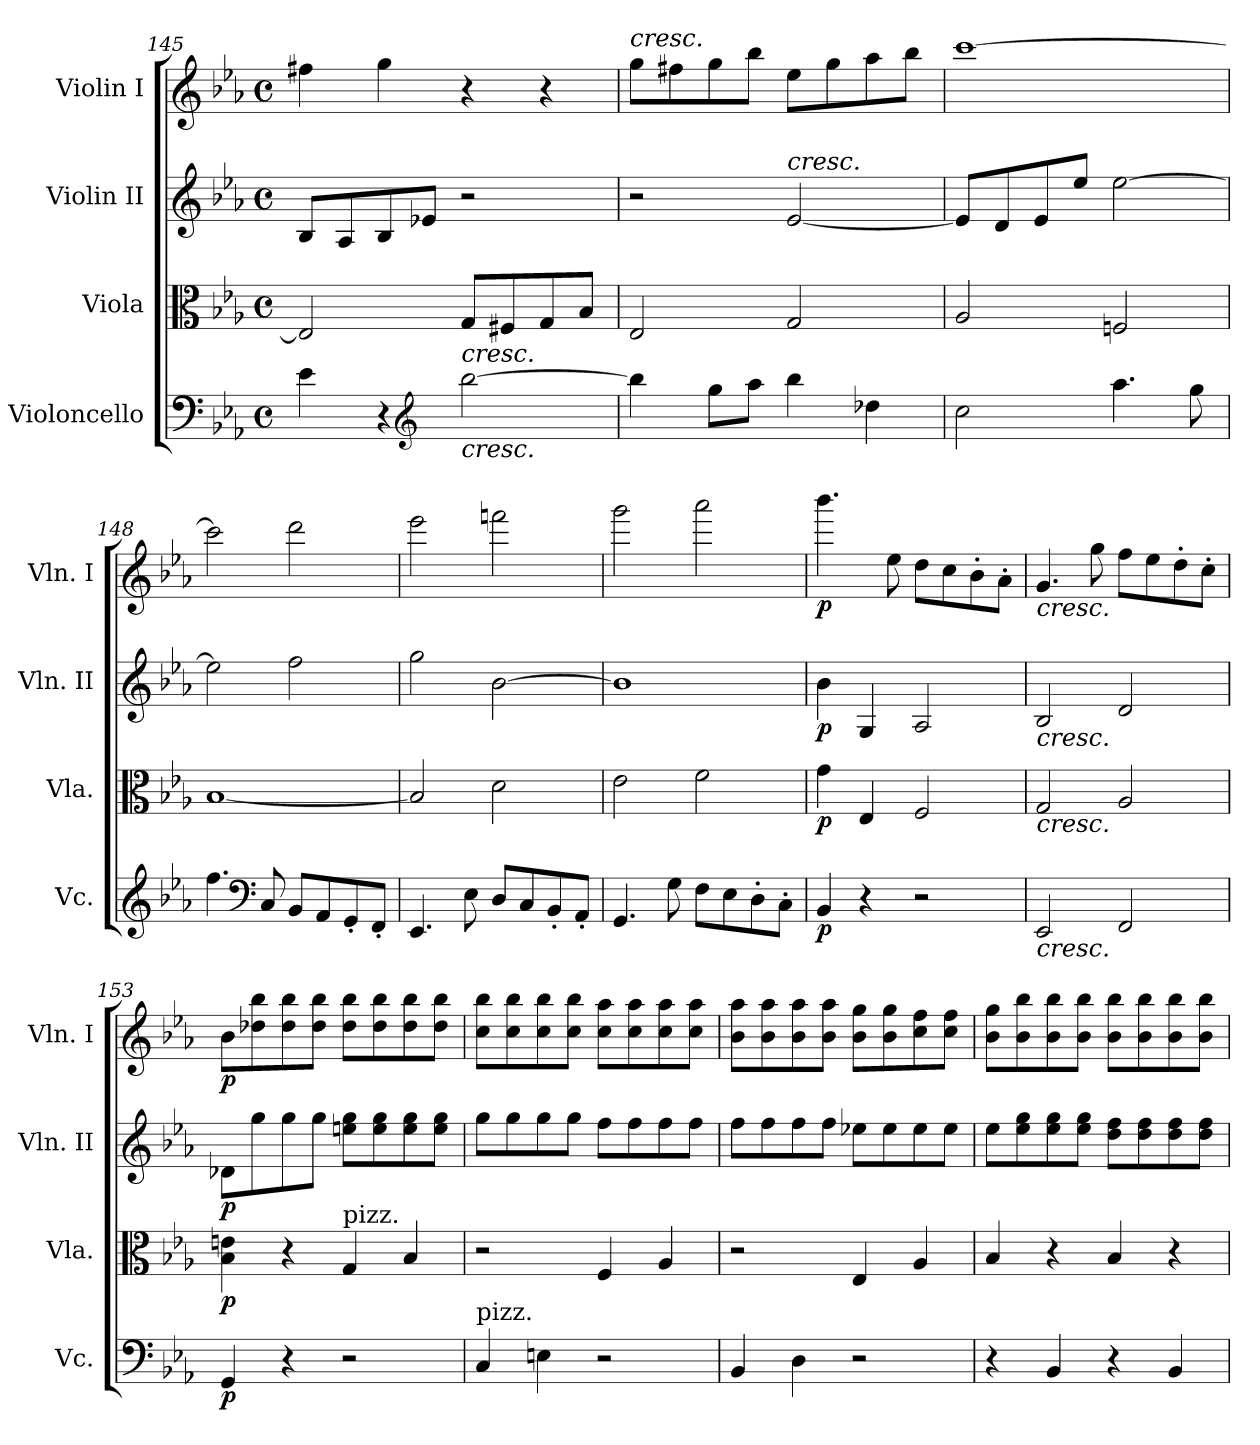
**kern	**dynam	**kern	**dynam	**kern	**dynam	**kern	**dynam
*part4	*part4	*part3	*part3	*part2	*part2	*part1	*part1
*staff4	*staff4	*staff3	*staff3	*staff2	*staff2	*staff1	*staff1
*I"Violoncello	*	*I"Viola	*	*I"Violin II	*	*I"Violin I	*
*I'Vc.	*	*I'Vla.	*	*I'Vln. II	*	*I'Vln. I	*
*clefF4	*	*clefC3	*	*clefG2	*	*clefG2	*
*k[b-e-a-]	*	*k[b-e-a-]	*	*k[b-e-a-]	*	*k[b-e-a-]	*
*E-:	*	*E-:	*	*E-:	*	*E-:	*
*M4/4	*	*M4/4	*	*M4/4	*	*M4/4	*
*met(c)	*	*met(c)	*	*met(c)	*	*met(c)	*
=145	=145	=145	=145	=145	=145	=145	=145
4e-\	.	2E-/]	.	8B-/L	.	4ff#X\	.
.	.	.	.	8A-/	.	.	.
4r	.	.	.	8B-/	.	4gg\	.
*clefG2	*	*	*	*	*	*	*
.	.	.	.	8e-X/J	.	.	.
!	!	!LO:TX:b:i:t=cresc.	!	!	!	!	!
!LO:TX:b:i:t=cresc.	!	!	!	!	!	!	!
[2bb-\	.	8G/L	.	2r	.	4r	.
.	.	8F#X/	.	.	.	.	.
.	.	8G/	.	.	.	4r	.
.	.	8B-/J	.	.	.	.	.
=146	=146	=146	=146	=146	=146	=146	=146
!	!	!	!	!	!	!LO:TX:a:i:t=cresc.	!
4bb-\]	.	2E-/	.	2r	.	8gg\L	.
.	.	.	.	.	.	8ff#X\	.
8gg\L	.	.	.	.	.	8gg\	.
8aa-\J	.	.	.	.	.	8bb-\J	.
!	!	!	!	!LO:TX:a:i:t=cresc.	!	!	!
4bb-\	.	2G/	.	[2e-/	.	8ee-\L	.
.	.	.	.	.	.	8gg\	.
4dd-X\	.	.	.	.	.	8aa-\	.
.	.	.	.	.	.	8bb-\J	.
!!LO:PB:g=z
=147	=147	=147	=147	=147	=147	=147	=147
2cc\	.	2A-/	.	8e-/L]	.	[1ccc	.
.	.	.	.	8d/	.	.	.
.	.	.	.	8e-/	.	.	.
.	.	.	.	8ee-/J	.	.	.
4.aa-\	.	2Fn/	.	[2ee-\	.	.	.
8gg\	.	.	.	.	.	.	.
=148	=148	=148	=148	=148	=148	=148	=148
4.ff\	.	[1B-	.	2ee-\]	.	2ccc\]	.
*clefF4	*	*	*	*	*	*	*
8C/	.	.	.	.	.	.	.
8BB-/L	.	.	.	2ff\	.	2ddd\	.
8AA-/	.	.	.	.	.	.	.
8GG'/	.	.	.	.	.	.	.
8FF'/J	.	.	.	.	.	.	.
=149	=149	=149	=149	=149	=149	=149	=149
4.EE-/	.	2B-/]	.	2gg\	.	2eee-\	.
8E-\	.	.	.	.	.	.	.
8D/L	.	2d\	.	[2b-\	.	2fffn\	.
8C/	.	.	.	.	.	.	.
8BB-'/	.	.	.	.	.	.	.
8AA-'/J	.	.	.	.	.	.	.
=150	=150	=150	=150	=150	=150	=150	=150
4.GG/	.	2e-\	.	1b-]	.	2ggg\	.
8G\	.	.	.	.	.	.	.
8F\L	.	2f\	.	.	.	2aaa-\	.
8E-\	.	.	.	.	.	.	.
8D'\	.	.	.	.	.	.	.
8C'\J	.	.	.	.	.	.	.
=151	=151	=151	=151	=151	=151	=151	=151
!	!LO:DY:b	!	!LO:DY:b	!	!LO:DY:b	!	!LO:DY:b
4BB-/	p	4g\	p	4b-\	p	4.bbb-\	p
4r	.	4E-/	.	4G/	.	.	.
.	.	.	.	.	.	8ee-\	.
2r	.	2F/	.	2A-/	.	8dd\L	.
.	.	.	.	.	.	8cc\	.
.	.	.	.	.	.	8b-'\	.
.	.	.	.	.	.	8a-'\J	.
!!LO:LB:g=z
=152	=152	=152	=152	=152	=152	=152	=152
!	!	!	!	!	!	!LO:TX:b:i:t=cresc.	!
!	!	!	!	!LO:TX:b:i:t=cresc.	!	!	!
!	!	!LO:TX:b:i:t=cresc.	!	!	!	!	!
!LO:TX:b:i:t=cresc.	!	!	!	!	!	!	!
2EE-/	.	2G/	.	2B-/	.	4.g/	.
.	.	.	.	.	.	8gg\	.
2FF/	.	2A-/	.	2d/	.	8ff\L	.
.	.	.	.	.	.	8ee-\	.
.	.	.	.	.	.	8dd'\	.
.	.	.	.	.	.	8cc'\J	.
=153	=153	=153	=153	=153	=153	=153	=153
!	!LO:DY:b	!	!LO:DY:b	!	!LO:DY:b	!	!LO:DY:b
4GG/	p	4B-\ 4en\	p	8d-X\L	p	8b-\L	p
.	.	.	.	8gg\	.	8dd-X\ 8bb-\	.
4r	.	4r	.	8gg\	.	8dd-\ 8bb-\	.
.	.	.	.	8gg\J	.	8dd-\ 8bb-\J	.
!	!	!LO:TX:a:t=pizz.	!	!	!	!	!
2r	.	4G/	.	8een\ 8gg\L	.	8dd-\ 8bb-\L	.
.	.	.	.	8ee\ 8gg\	.	8dd-\ 8bb-\	.
.	.	4B-/	.	8ee\ 8gg\	.	8dd-\ 8bb-\	.
.	.	.	.	8ee\ 8gg\J	.	8dd-\ 8bb-\J	.
=154	=154	=154	=154	=154	=154	=154	=154
!LO:TX:a:t=pizz.	!	!	!	!	!	!	!
4C/	.	2r	.	8gg\L	.	8cc\ 8bb-\L	.
.	.	.	.	8gg\	.	8cc\ 8bb-\	.
4En\	.	.	.	8gg\	.	8cc\ 8bb-\	.
.	.	.	.	8gg\J	.	8cc\ 8bb-\J	.
2r	.	4F/	.	8ff\L	.	8cc\ 8aa-\L	.
.	.	.	.	8ff\	.	8cc\ 8aa-\	.
.	.	4A-/	.	8ff\	.	8cc\ 8aa-\	.
.	.	.	.	8ff\J	.	8cc\ 8aa-\J	.
=155	=155	=155	=155	=155	=155	=155	=155
4BB-/	.	2r	.	8ff\L	.	8b-\ 8aa-\L	.
.	.	.	.	8ff\	.	8b-\ 8aa-\	.
4D\	.	.	.	8ff\	.	8b-\ 8aa-\	.
.	.	.	.	8ff\J	.	8b-\ 8aa-\J	.
2r	.	4E-/	.	8ee-X\L	.	8b-\ 8gg\L	.
.	.	.	.	8ee-\	.	8b-\ 8gg\	.
.	.	4A-/	.	8ee-\	.	8cc\ 8ff\	.
.	.	.	.	8ee-\J	.	8cc\ 8ff\J	.
=156	=156	=156	=156	=156	=156	=156	=156
4r	.	4B-/	.	8ee-\L	.	8b-\ 8gg\L	.
.	.	.	.	8ee-\ 8gg\	.	8b-\ 8bb-\	.
4BB-/	.	4r	.	8ee-\ 8gg\	.	8b-\ 8bb-\	.
.	.	.	.	8ee-\ 8gg\J	.	8b-\ 8bb-\J	.
4r	.	4B-/	.	8dd\ 8ff\L	.	8b-\ 8bb-\L	.
.	.	.	.	8dd\ 8ff\	.	8b-\ 8bb-\	.
4BB-/	.	4r	.	8dd\ 8ff\	.	8b-\ 8bb-\	.
.	.	.	.	8dd\ 8ff\J	.	8b-\ 8bb-\J	.
=	=	=	=	=	=	=	=
*-	*-	*-	*-	*-	*-	*-	*-
